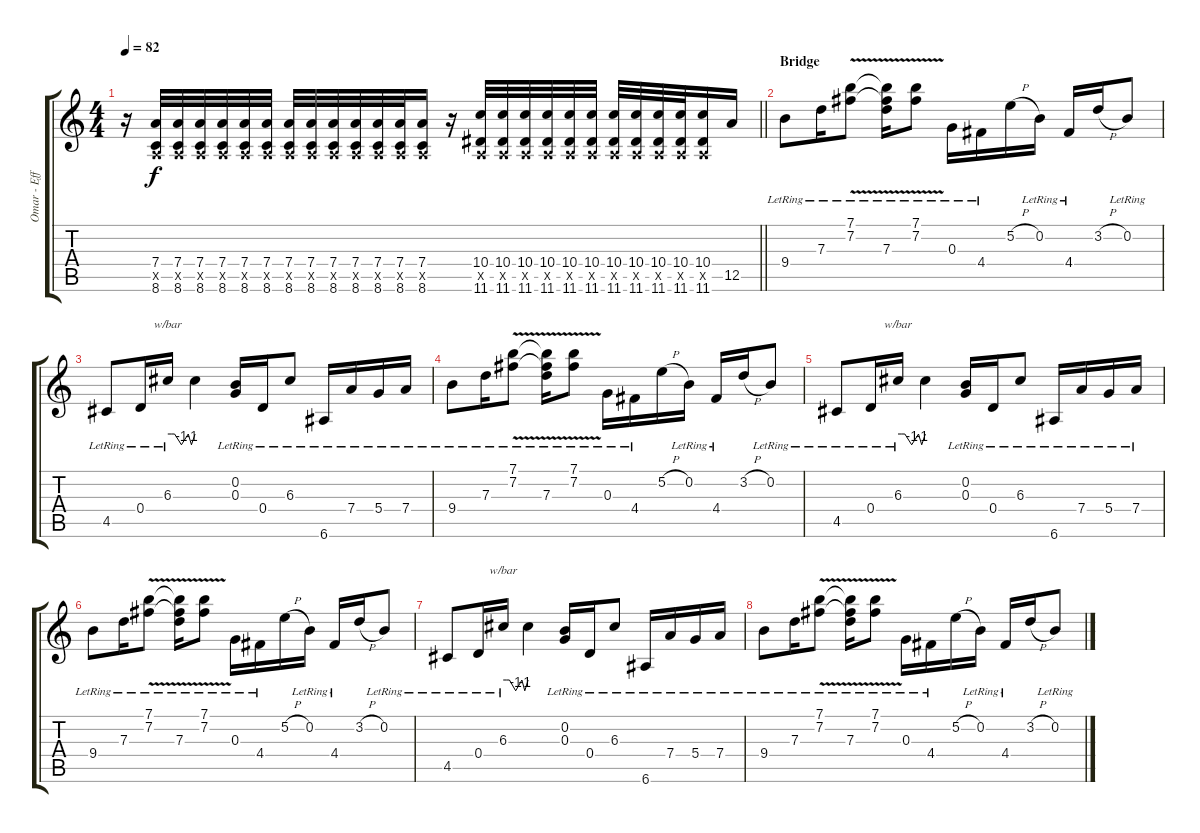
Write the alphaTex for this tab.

\track ("Omar - Effects and Backup" "Omar - Eff") {instrument distortionguitar}
\staff {score tabs}
\tuning (E4 B3 G3 D3 A2 E2) {hide}
\ts (4 4)
\tempo 82
\clef g2
\barLineRight lightlight
\ks c
r.16{dy f} (7.4 0.5{x} 8.6).32 (7.4 0.5{x} 8.6).32 (7.4 0.5{x} 8.6).32 (7.4 0.5{x} 8.6).32 (7.4 0.5{x} 8.6).32 (7.4 0.5{x} 8.6).32 (7.4 0.5{x} 8.6).32 (7.4 0.5{x} 8.6).32 (7.4 0.5{x} 8.6).32 (7.4 0.5{x} 8.6).32 (7.4 0.5{x} 8.6).32 (7.4 0.5{x} 8.6).32 (7.4 0.5{x} 8.6).16 r.16 (10.4 0.5{x} 11.6).32 (10.4 0.5{x} 11.6).32 (10.4 0.5{x} 11.6).32 (10.4 0.5{x} 11.6).32 (10.4 0.5{x} 11.6).32 (10.4 0.5{x} 11.6).32 (10.4 0.5{x} 11.6).32 (10.4 0.5{x} 11.6).32 (10.4 0.5{x} 11.6).32 (10.4 0.5{x} 11.6).32 (10.4 0.5{x} 11.6).16 12.5.16 |
\section ("" "Bridge")
9.4{lr}.8 7.3{lr}.16 (7.1{v lr} 7.2{v lr}).8 (7.1{t} 7.2{t} 7.3{lr}).16 (7.1{v lr} 7.2{v lr}).8 0.3{lr}.16 4.4{lr}.16 5.2{h}.16 0.2{lr}.16 4.4{lr}.16 3.2{h}.16 0.2{lr}.8 |
4.5{lr}.8 0.4{lr}.16 6.3{lr}.16{tbe (custom default 0 0 8 0 15 0 30 -4 45 0 52 -4 60 0)} 6.3{t}.4 (0.2{lr} 0.3{lr}).16 0.4{lr}.16 6.3{lr}.8 6.6{lr}.16 7.4{lr}.16 5.4{lr}.16 7.4{lr}.16 |
9.4{lr}.8 7.3{lr}.16 (7.1{v lr} 7.2{v lr}).8 (7.1{t} 7.2{t} 7.3{lr}).16 (7.1{v lr} 7.2{v lr}).8 0.3{lr}.16 4.4{lr}.16 5.2{h}.16 0.2{lr}.16 4.4{lr}.16 3.2{h}.16 0.2{lr}.8 |
4.5{lr}.8 0.4{lr}.16 6.3{lr}.16{tbe (custom default 0 0 8 0 15 0 30 -4 45 0 52 -4 60 0)} 6.3{t}.4 (0.2{lr} 0.3{lr}).16 0.4{lr}.16 6.3{lr}.8 6.6{lr}.16 7.4{lr}.16 5.4{lr}.16 7.4{lr}.16 |
9.4{lr}.8 7.3{lr}.16 (7.1{v lr} 7.2{v lr}).8 (7.1{t} 7.2{t} 7.3{lr}).16 (7.1{v lr} 7.2{v lr}).8 0.3{lr}.16 4.4{lr}.16 5.2{h}.16 0.2{lr}.16 4.4{lr}.16 3.2{h}.16 0.2{lr}.8 |
4.5{lr}.8 0.4{lr}.16 6.3{lr}.16{tbe (custom default 0 0 8 0 15 0 30 -4 45 0 52 -4 60 0)} 6.3{t}.4 (0.2{lr} 0.3{lr}).16 0.4{lr}.16 6.3{lr}.8 6.6{lr}.16 7.4{lr}.16 5.4{lr}.16 7.4{lr}.16 |
9.4{lr}.8 7.3{lr}.16 (7.1{v lr} 7.2{v lr}).8 (7.1{t} 7.2{t} 7.3{lr}).16 (7.1{v lr} 7.2{v lr}).8 0.3{lr}.16 4.4{lr}.16 5.2{h}.16 0.2{lr}.16 4.4{lr}.16 3.2{h}.16 0.2{lr}.8
